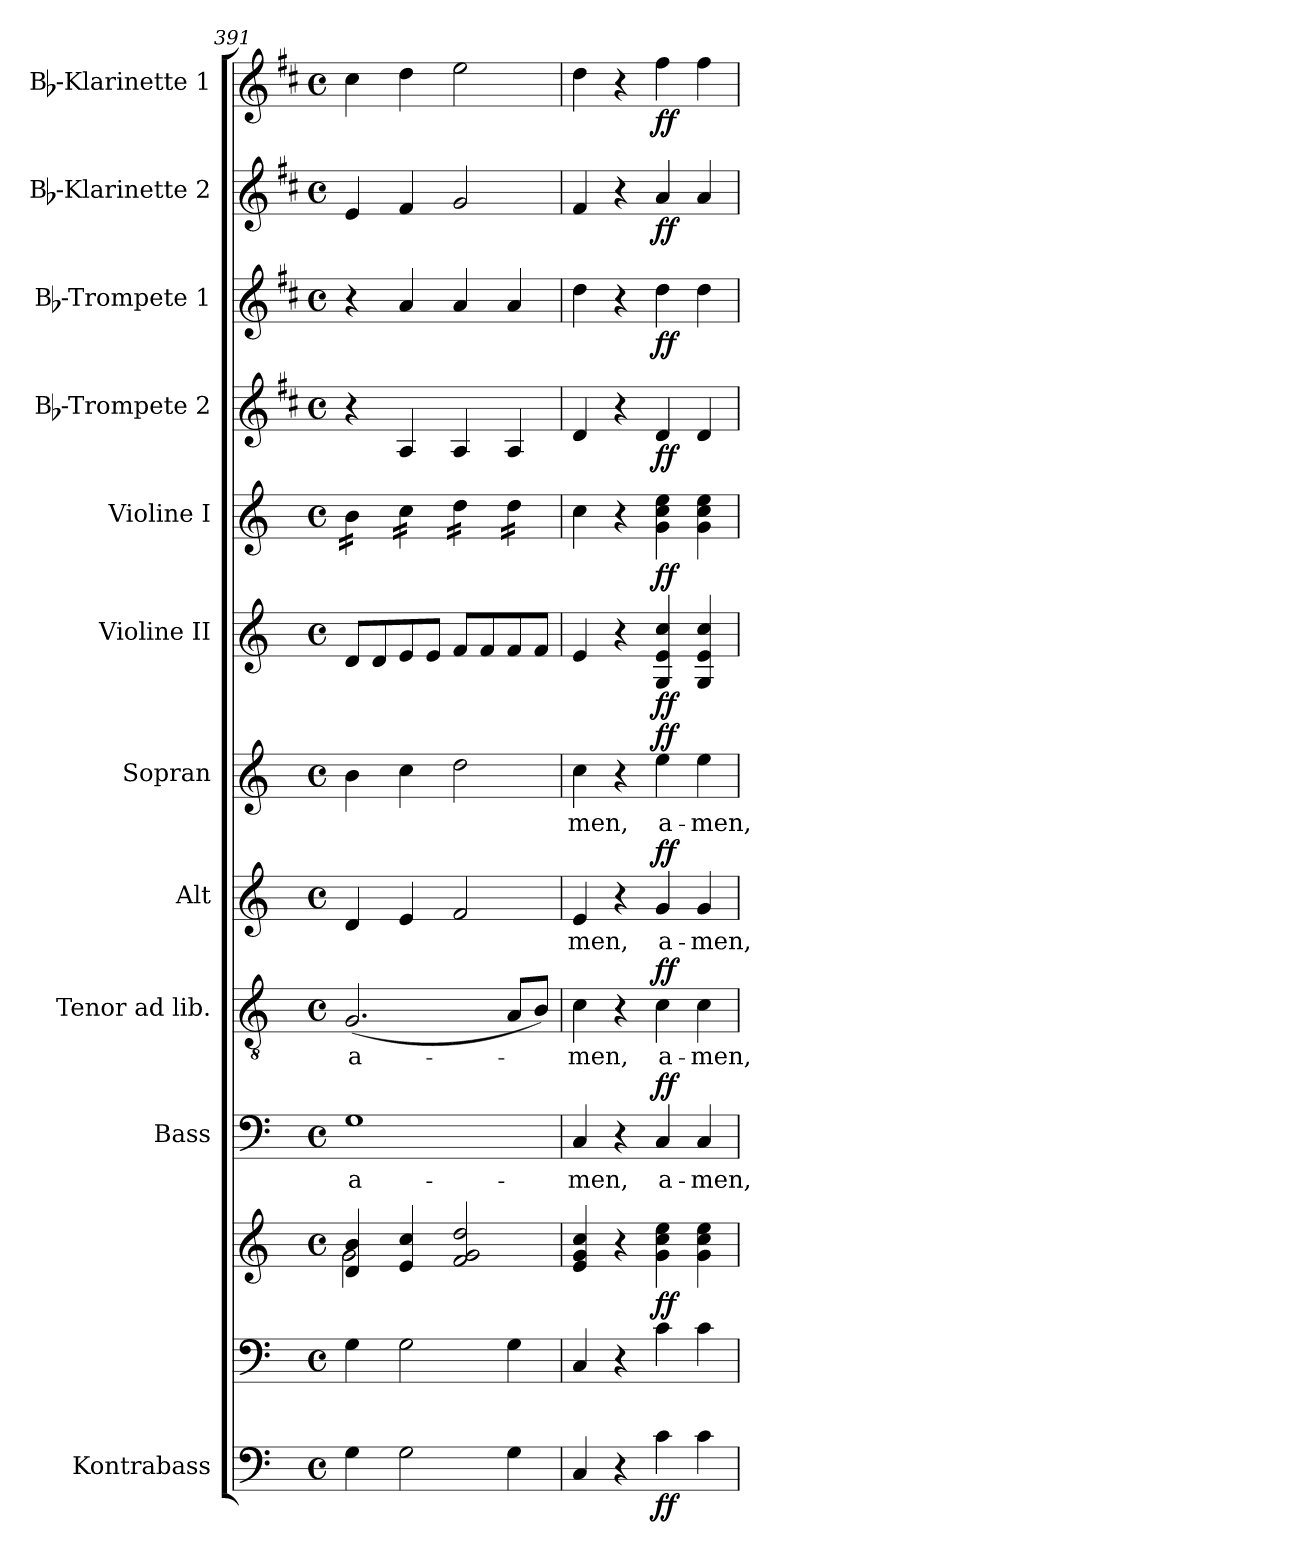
**kern	**dynam	**kern	**kern	**dynam	**kern	**text	**dynam	**kern	**text	**dynam	**kern	**text	**dynam	**kern	**text	**dynam	**kern	**dynam	**kern	**dynam	**kern	**dynam	**kern	**dynam	**kern	**dynam	**kern	**dynam
*part12	*part12	*part11	*part11	*part11	*part10	*part10	*part10	*part9	*part9	*part9	*part8	*part8	*part8	*part7	*part7	*part7	*part6	*part6	*part5	*part5	*part4	*part4	*part3	*part3	*part2	*part2	*part1	*part1
*staff13	*staff13	*staff12	*staff11	*staff11/12	*staff10	*staff10	*staff10	*staff9	*staff9	*staff9	*staff8	*staff8	*staff8	*staff7	*staff7	*staff7	*staff6	*staff6	*staff5	*staff5	*staff4	*staff4	*staff3	*staff3	*staff2	*staff2	*staff1	*staff1
*I"Kontrabass	*	*	*	*	*I"Bass	*	*	*I"Tenor ad lib.	*	*	*I"Alt	*	*	*I"Sopran	*	*	*I"Violine II	*	*I"Violine I	*	*I"Bb-Trompete 2	*	*I"Bb-Trompete 1	*	*I"Bb-Klarinette 2	*	*I"Bb-Klarinette 1	*
*I'Kb.	*	*	*	*	*I'B.	*	*	*I'T.	*	*	*I'A.	*	*	*I'S.	*	*	*I'Vl. II	*	*I'Vl. I	*	*I'Bb Trp. 2	*	*I'Bb Trp. 1	*	*I'Bb Kl. 2	*	*I'Bb Kl. 1	*
*clefF4	*	*clefF4	*clefG2	*	*clefF4	*	*	*clefGv2	*	*	*clefG2	*	*	*clefG2	*	*	*clefG2	*	*clefG2	*	*clefG2	*	*clefG2	*	*clefG2	*	*clefG2	*
*ITrd7c12	*	*	*	*	*	*	*	*	*	*	*	*	*	*	*	*	*	*	*	*	*ITrd1c2	*	*ITrd1c2	*	*ITrd1c2	*	*ITrd1c2	*
*k[]	*	*k[]	*k[]	*	*k[]	*	*	*k[]	*	*	*k[]	*	*	*k[]	*	*	*k[]	*	*k[]	*	*k[]	*	*k[]	*	*k[]	*	*k[]	*
*C:	*	*C:	*C:	*	*C:	*	*	*C:	*	*	*C:	*	*	*C:	*	*	*C:	*	*C:	*	*C:	*	*C:	*	*C:	*	*C:	*
*M4/4	*	*M4/4	*M4/4	*	*M4/4	*	*	*M4/4	*	*	*M4/4	*	*	*M4/4	*	*	*M4/4	*	*M4/4	*	*M4/4	*	*M4/4	*	*M4/4	*	*M4/4	*
*met(c)	*	*met(c)	*met(c)	*	*met(c)	*	*	*met(c)	*	*	*met(c)	*	*	*met(c)	*	*	*met(c)	*	*met(c)	*	*met(c)	*	*met(c)	*	*met(c)	*	*met(c)	*
=391	=391	=391	=391	=391	=391	=391	=391	=391	=391	=391	=391	=391	=391	=391	=391	=391	=391	=391	=391	=391	=391	=391	=391	=391	=391	=391	=391	=391
*	*	*	*^	*	*	*	*	*	*	*	*	*	*	*	*	*	*	*	*	*	*	*	*	*	*	*	*	*
!	!	!	!	!	!	!	!LO:LY:b	!	!	!LO:LY:b	!	!	!	!	!	!	!	!	!	!	!	!	!	!	!	!	!	!	!
*	*	*	*	*	*	*	*	*	*	*	*	*	*	*	*	*	*	*	*	*tremolo	*	*	*	*	*	*	*	*	*
4GG\	.	4G\	4d/ 4b/	2g\	.	1G	a-	.	(<2.G/	a-	.	4d/	.	.	4b\	.	.	8d/L	.	16b\LL	.	4r	.	4r	.	4d/	.	4b\	.
.	.	.	.	.	.	.	.	.	.	.	.	.	.	.	.	.	.	.	.	16b\	.	.	.	.	.	.	.	.	.
.	.	.	.	.	.	.	.	.	.	.	.	.	.	.	.	.	.	8d/	.	16b\	.	.	.	.	.	.	.	.	.
.	.	.	.	.	.	.	.	.	.	.	.	.	.	.	.	.	.	.	.	16b\JJ	.	.	.	.	.	.	.	.	.
2GG\	.	2G\	4e/ 4cc/	.	.	.	.	.	.	.	.	4e/	.	.	4cc\	.	.	8e/	.	16cc\LL	.	4G/	.	4g/	.	4e/	.	4cc\	.
.	.	.	.	.	.	.	.	.	.	.	.	.	.	.	.	.	.	.	.	16cc\	.	.	.	.	.	.	.	.	.
.	.	.	.	.	.	.	.	.	.	.	.	.	.	.	.	.	.	8e/J	.	16cc\	.	.	.	.	.	.	.	.	.
.	.	.	.	.	.	.	.	.	.	.	.	.	.	.	.	.	.	.	.	16cc\JJ	.	.	.	.	.	.	.	.	.
.	.	.	2f/ 2g/ 2dd/	2ryy	.	.	.	.	.	.	.	2f/	.	.	2dd\	.	.	8f/L	.	16dd\LL	.	4G/	.	4g/	.	2f/	.	2dd\	.
.	.	.	.	.	.	.	.	.	.	.	.	.	.	.	.	.	.	.	.	16dd\	.	.	.	.	.	.	.	.	.
.	.	.	.	.	.	.	.	.	.	.	.	.	.	.	.	.	.	8f/	.	16dd\	.	.	.	.	.	.	.	.	.
.	.	.	.	.	.	.	.	.	.	.	.	.	.	.	.	.	.	.	.	16dd\JJ	.	.	.	.	.	.	.	.	.
4GG\	.	4G\	.	.	.	.	.	.	8A/L	.	.	.	.	.	.	.	.	8f/	.	16dd\LL	.	4G/	.	4g/	.	.	.	.	.
.	.	.	.	.	.	.	.	.	.	.	.	.	.	.	.	.	.	.	.	16dd\	.	.	.	.	.	.	.	.	.
.	.	.	.	.	.	.	.	.	8B/J)	.	.	.	.	.	.	.	.	8f/J	.	16dd\	.	.	.	.	.	.	.	.	.
.	.	.	.	.	.	.	.	.	.	.	.	.	.	.	.	.	.	.	.	16dd\JJ	.	.	.	.	.	.	.	.	.
*	*	*	*	*	*	*	*	*	*	*	*	*	*	*	*	*	*	*	*	*Xtremolo	*	*	*	*	*	*	*	*	*
*	*	*	*v	*v	*	*	*	*	*	*	*	*	*	*	*	*	*	*	*	*	*	*	*	*	*	*	*	*	*
=392	=392	=392	=392	=392	=392	=392	=392	=392	=392	=392	=392	=392	=392	=392	=392	=392	=392	=392	=392	=392	=392	=392	=392	=392	=392	=392	=392	=392
!	!	!	!	!	!	!LO:LY:b	!	!	!LO:LY:b	!	!	!LO:LY:b	!	!	!LO:LY:b	!	!	!	!	!	!	!	!	!	!	!	!	!
4CC/	.	4C/	4e/ 4g/ 4cc/	.	4C/	-men,	.	4c\	-men,	.	4e/	-men,	.	4cc\	-men,	.	4e/	.	4cc\	.	4c/	.	4cc\	.	4e/	.	4cc\	.
4r	.	4r	4r	.	4r	.	.	4r	.	.	4r	.	.	4r	.	.	4r	.	4r	.	4r	.	4r	.	4r	.	4r	.
!	!LO:DY:b	!	!	!LO:DY:b	!	!LO:LY:b	!LO:DY:a	!	!LO:LY:b	!LO:DY:a	!	!LO:LY:b	!LO:DY:a	!	!LO:LY:b	!LO:DY:a	!	!LO:DY:b	!	!LO:DY:b	!	!LO:DY:b	!	!LO:DY:b	!	!LO:DY:b	!	!LO:DY:b
4C\	ff	4c\	4g\ 4cc\ 4ee\	ff	4C/	a-	ff	4c\	a-	ff	4g/	a-	ff	4ee\	a-	ff	4G/ 4e/ 4cc/	ff	4g\ 4cc\ 4ee\	ff	4c/	ff	4cc\	ff	4g/	ff	4ee\	ff
!	!	!	!	!	!	!LO:LY:b	!	!	!LO:LY:b	!	!	!LO:LY:b	!	!	!LO:LY:b	!	!	!	!	!	!	!	!	!	!	!	!	!
4C\	.	4c\	4g\ 4cc\ 4ee\	.	4C/	-men,	.	4c\	-men,	.	4g/	-men,	.	4ee\	-men,	.	4G/ 4e/ 4cc/	.	4g\ 4cc\ 4ee\	.	4c/	.	4cc\	.	4g/	.	4ee\	.
=	=	=	=	=	=	=	=	=	=	=	=	=	=	=	=	=	=	=	=	=	=	=	=	=	=	=	=	=
*-	*-	*-	*-	*-	*-	*-	*-	*-	*-	*-	*-	*-	*-	*-	*-	*-	*-	*-	*-	*-	*-	*-	*-	*-	*-	*-	*-	*-
